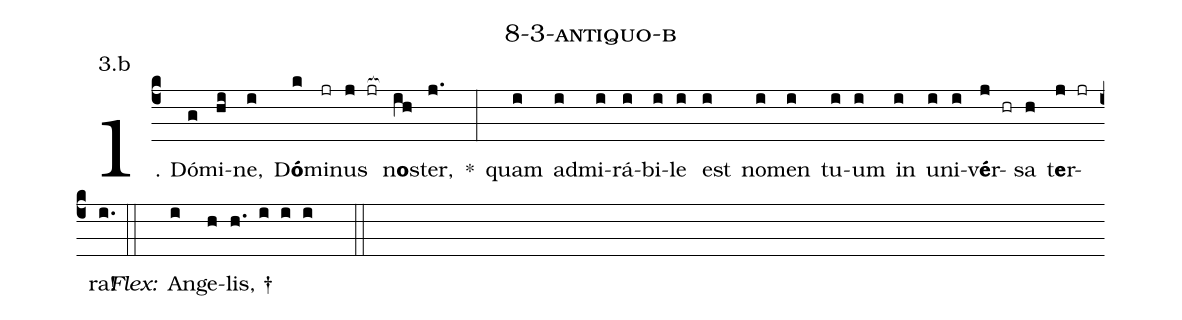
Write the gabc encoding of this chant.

name: 8-3-antiquo-b;
annotation: 3.b;
%%
(c4)1. Dó(g)mi(hi)ne,(i) D<b>ó</b>(k)mi(jr)nus(j jr[ocb:1{]) n<b>o</b>s(ih[ocb:0}])ter,(j.) *(:) quam(i) ad(i)mi(i)rá(i)bi(i)le(i) est(i) no(i)men(i) tu(i)um(i) in(i) u(i)ni(i)v<b>é</b>r(j hr)sa(h) t<b>e</b>r(j jr)ra!(i.) (::)
<i>Flex:</i>()  An(i)ge(h)lis, †(h. i i i  ::)
